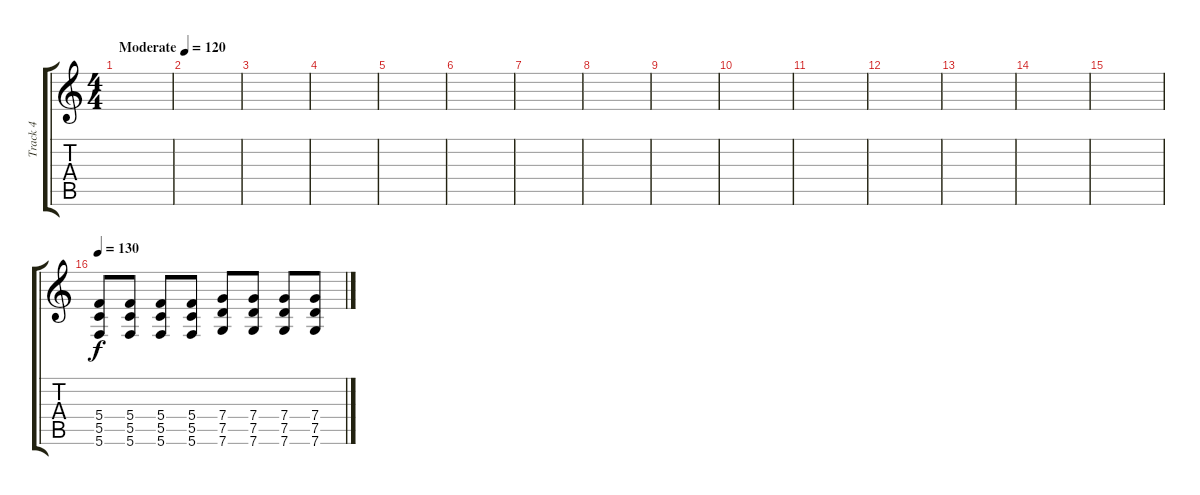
\track ("Track 4" "Track 4") {instrument overdrivenguitar}
\staff {score tabs}
\tuning (D4 A3 F3 C3 G2 C2) {hide}
\ts (4 4)
\section ("" "")
\tempo (120 "Moderate")
\clef g2
\ks c
|
|
|
|
|
|
|
|
|
|
|
|
|
|
|
\tempo 130
(5.4 5.5 5.6).8 (5.4 5.5 5.6).8 (5.4 5.5 5.6).8 (5.4 5.5 5.6).8 (7.4 7.5 7.6).8 (7.4 7.5 7.6).8 (7.4 7.5 7.6).8 (7.4 7.5 7.6).8
